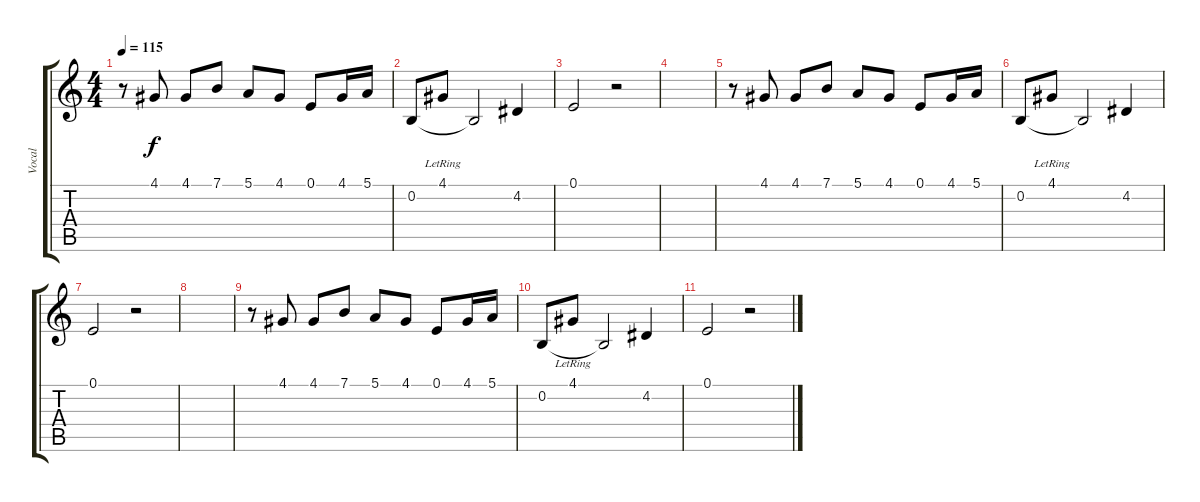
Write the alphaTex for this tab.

\track ("Vocal" "Vocal") {instrument shakuhachi}
\staff {score tabs}
\tuning (E4 B3 G3 D3 A2 E2) {hide}
\ts (4 4)
\tempo 115
\clef g2
\ks c
r.8{dy f} 4.1.8 4.1.8 7.1.8 5.1.8 4.1.8 0.1.8 4.1.16 5.1.16 |
0.2.8 4.1{lr}.8 0.2{t}.2 4.2.4 |
0.1.2 r.2 |
|
r.8 4.1.8 4.1.8 7.1.8 5.1.8 4.1.8 0.1.8 4.1.16 5.1.16 |
0.2.8 4.1{lr}.8 0.2{t}.2 4.2.4 |
0.1.2 r.2 |
|
r.8 4.1.8 4.1.8 7.1.8 5.1.8 4.1.8 0.1.8 4.1.16 5.1.16 |
0.2.8 4.1{lr}.8 0.2{t}.2 4.2.4 |
0.1.2 r.2
